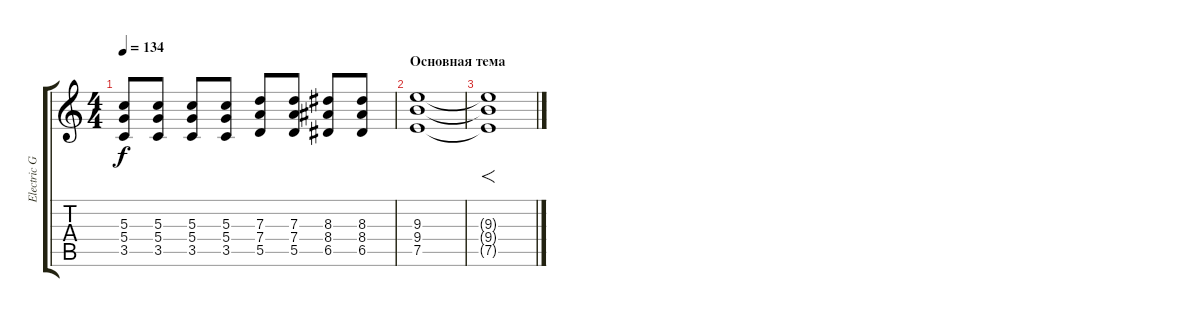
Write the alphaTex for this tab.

\track ("Electric Guitar (Drive)" "Electric G") {instrument overdrivenguitar}
\staff {score tabs}
\tuning (E4 B3 G3 D3 A2 E2) {hide}
\ts (4 4)
\tempo 134
\clef g2
\ks c
(5.3 5.4 3.5).8{dy f} (5.3 5.4 3.5).8 (5.3 5.4 3.5).8 (5.3 5.4 3.5).8 (7.3 7.4 5.5).8 (7.3 7.4 5.5).8 (8.3 8.4 6.5).8 (8.3 8.4 6.5).8 |
\section ("" "Основная тема")
(9.3 9.4 7.5).1 |
(9.3{t} 9.4{t} 7.5{t}).1{f}
